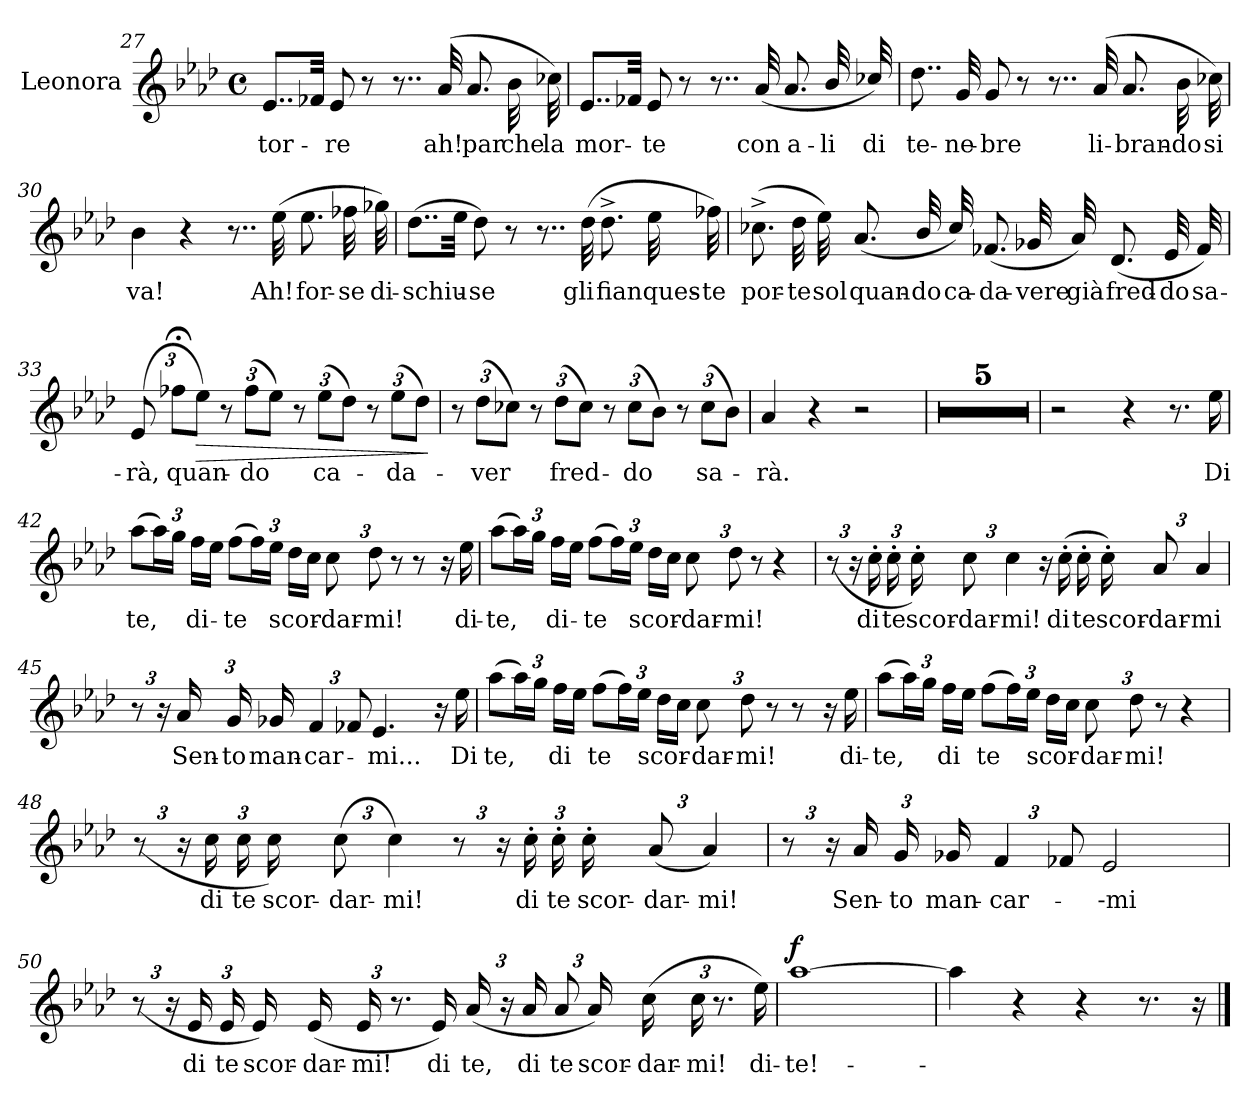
**kern	**text	**dynam
*part1	*part1	*part1
*staff1	*staff1	*staff1
*I"Leonora	*	*
*I'Leon.	*	*
*clefG2	*	*
*k[b-e-a-d-]	*	*
*M4/4	*	*
*met(c)	*	*
=27	=27	=27
!	!LO:LY:b	!
8..e-/L	tor-	.
32f-X/Jkk	.	.
!	!LO:LY:b	!
8e-/	-re	.
8r	.	.
8..r	.	.
!	!LO:LY:b	!
(>32a-/	ah!	.
!	!LO:LY:b	!
8.a-/	par	.
!	!LO:LY:b	!
32b-\	che	.
!	!LO:LY:b	!
32cc-X\)	la	.
!!LO:LB:g=z
=28	=28	=28
!	!LO:LY:b	!
8..e-/L	mor-	.
32f-X/Jkk	.	.
!	!LO:LY:b	!
8e-/	-te	.
8r	.	.
8..r	.	.
!	!LO:LY:b	!
(>32a-/	con	.
!	!LO:LY:b	!
8.a-/	a-	.
!	!LO:LY:b	!
32b-/	-li	.
!	!LO:LY:b	!
32cc-X/)	di	.
=29	=29	=29
!	!LO:LY:b	!
8..dd-\	te-	.
!	!LO:LY:b	!
32g/	-ne-	.
!	!LO:LY:b	!
8g/	-bre	.
8r	.	.
8..r	.	.
!	!LO:LY:b	!
(>32a-/	li-	.
!	!LO:LY:b	!
8.a-/	-bran-	.
!	!LO:LY:b	!
32b-\	-do	.
!	!LO:LY:b	!
32cc-X\)	si	.
!!LO:PB:g=z
=30	=30	=30
!	!LO:LY:b	!
4b-\	va!	.
4r	.	.
8..r	.	.
!	!LO:LY:b	!
(>32ee-\	Ah!	.
!	!LO:LY:b	!
8.ee-\	for-	.
!	!LO:LY:b	!
32ff-X\	-se	.
!	!LO:LY:b	!
32gg-X\)	di-	.
=31	=31	=31
!	!LO:LY:b	!
(>8..dd-\L	-schiu-	.
32ee-\Jkk	.	.
!	!LO:LY:b	!
8dd-\)	-se	.
8r	.	.
8..r	.	.
!	!LO:LY:b	!
(>32dd-\	gli	.
!	!LO:LY:b	!
8.dd-^\	fian	.
!	!LO:LY:b	!
32ee-\	ques-	.
!	!LO:LY:b	!
32ff-X\)	-te	.
!!LO:LB:g=z
=32	=32	=32
!	!LO:LY:b	!
(>8.cc-X^\	por-	.
!	!LO:LY:b	!
32dd-\	-te	.
!	!LO:LY:b	!
32ee-\)	sol	.
!	!LO:LY:b	!
(>8.a-/	quan-	.
!	!LO:LY:b	!
32b-/	-do	.
!	!LO:LY:b	!
32cc-/)	ca-	.
!	!LO:LY:b	!
(>8.f-X/	-da-	.
!	!LO:LY:b	!
32g-X/	-vere	.
!	!LO:LY:b	!
32a-/)	già	.
!	!LO:LY:b	!
(>8.d-/	fred-	.
!	!LO:LY:b	!
32e-/	-do	.
!	!LO:LY:b	!
32f-/)	sa-	.
!!LO:PB:g=z
=33	=33	=33
*Xbrackettup	*	*
!	!LO:LY:b	!
(>12e-/	-rà,	.
!	!LO:LY:b	!
12ff-X;<\L	quan-	.
!	!	!LO:HP:b
12ee-\J)	.	>
12r	.	.
!	!LO:LY:b	!
(>12ff-\L	-do	.
12ee-\J)	.	.
12r	.	.
!	!LO:LY:b	!
(>12ee-\L	ca-	.
12dd-\J)	.	.
12r	.	.
!	!LO:LY:b	!
(>12ee-\L	-da-	.
12dd-\J)	.	.
.	.	]
!!LO:LB:g=z
=34	=34	=34
12r	.	.
!	!LO:LY:b	!
(>12dd-\L	-ver	.
12cc-X\J)	.	.
12r	.	.
!	!LO:LY:b	!
(>12dd-\L	fred-	.
12cc-\J)	.	.
12r	.	.
!	!LO:LY:b	!
(>12cc-\L	-do	.
12b-\J)	.	.
12r	.	.
!	!LO:LY:b	!
(>12cc-\L	sa-	.
12b-\J)	.	.
=35	=35	=35
!	!LO:LY:b	!
4a-/	-rà.	.
4r	.	.
2r	.	.
!!LO:PB:g=z
=36	=36	=36
1r	.	.
=37	=37	=37
1r	.	.
!!LO:LB:g=z
=38	=38	=38
1r	.	.
=39	=39	=39
1r	.	.
!!LO:LB:g=z
=40	=40	=40
1r	.	.
=41	=41	=41
2r	.	.
4r	.	.
8.r	.	.
!	!LO:LY:b	!
16ee-\	Di	.
!!LO:PB:g=z
=42	=42	=42
!	!LO:LY:b	!
(>12aa-\L	te,	.
24aa-\L)	.	.
24gg\JJ	.	.
!	!LO:LY:b	!
24ff\LL	di-	.
24ee-\JJ	.	.
!	!LO:LY:b	!
(>12ff\L	-te	.
24ff\L)	.	.
24ee-\JJ	.	.
!	!LO:LY:b	!
24dd-\LL	scor-	.
24cc\JJ	.	.
!	!LO:LY:b	!
12cc\	-dar-	.
!	!LO:LY:b	!
12dd-\	-mi!	.
12r	.	.
8r	.	.
16r	.	.
!	!LO:LY:b	!
16ee-\	di-	.
!!LO:PB:g=z
=43	=43	=43
!	!LO:LY:b	!
(>12aa-\L	-te,	.
24aa-\L)	.	.
24gg\JJ	.	.
!	!LO:LY:b	!
24ff\LL	di-	.
24ee-\JJ	.	.
!	!LO:LY:b	!
(>12ff\L	-te	.
24ff\L)	.	.
24ee-\JJ	.	.
!	!LO:LY:b	!
24dd-\LL	scor-	.
24cc\JJ	.	.
!	!LO:LY:b	!
12cc\	-dar-	.
!	!LO:LY:b	!
12dd-\	-mi!	.
12r	.	.
4r	.	.
!!LO:PB:g=z
=44	=44	=44
(>12r	.	.
24r	.	.
!	!LO:LY:b	!
24cc'\	di	.
!	!LO:LY:b	!
24cc'\	te	.
!	!LO:LY:b	!
24cc'\)	scor-	.
!	!LO:LY:b	!
12cc\	-dar-	.
!	!LO:LY:b	!
6cc\	-mi!	.
16r	.	.
!	!LO:LY:b	!
(>16cc'\	di	.
!	!LO:LY:b	!
16cc'\	te	.
!	!LO:LY:b	!
16cc'\)	scor-	.
!	!LO:LY:b	!
12a-/	-dar-	.
!	!LO:LY:b	!
6a-/	-mi	.
!!LO:PB:g=z
=45	=45	=45
12r	.	.
24r	.	.
!	!LO:LY:b	!
24a-/	Sen-	.
!	!LO:LY:b	!
24g/	-to	.
!	!LO:LY:b	!
24g-X/	man-	.
!	!LO:LY:b	!
6f/	-car-	.
12f-X/	.	.
!	!LO:LY:b	!
4.e-/	-mi...	.
16r	.	.
!	!LO:LY:b	!
16ee-\	Di	.
=46	=46	=46
!	!LO:LY:b	!
(>12aa-\L	te,	.
24aa-\L)	.	.
24gg\JJ	.	.
!	!LO:LY:b	!
24ff\LL	di	.
24ee-\JJ	.	.
!	!LO:LY:b	!
(>12ff\L	te	.
24ff\L)	.	.
24ee-\JJ	.	.
!	!LO:LY:b	!
24dd-\LL	scor-	.
24cc\JJ	.	.
!	!LO:LY:b	!
12cc\	-dar-	.
!	!LO:LY:b	!
12dd-\	-mi!	.
12r	.	.
8r	.	.
16r	.	.
!	!LO:LY:b	!
16ee-\	di-	.
!!LO:PB:g=z
=47	=47	=47
!	!LO:LY:b	!
(>12aa-\L	-te,	.
24aa-\L)	.	.
24gg\JJ	.	.
!	!LO:LY:b	!
24ff\LL	di	.
24ee-\JJ	.	.
!	!LO:LY:b	!
(>12ff\L	te	.
24ff\L)	.	.
24ee-\JJ	.	.
!	!LO:LY:b	!
24dd-\LL	scor-	.
24cc\JJ	.	.
!	!LO:LY:b	!
12cc\	-dar-	.
!	!LO:LY:b	!
12dd-\	-mi!	.
12r	.	.
4r	.	.
!!LO:PB:g=z
=48	=48	=48
(>12r	.	.
24r	.	.
!	!LO:LY:b	!
24cc\	di	.
!	!LO:LY:b	!
24cc\	te	.
!	!LO:LY:b	!
24cc\)	scor-	.
!	!LO:LY:b	!
(>12cc\	-dar-	.
!	!LO:LY:b	!
6cc\)	-mi!	.
12r	.	.
24r	.	.
!	!LO:LY:b	!
24cc'\	di	.
!	!LO:LY:b	!
24cc'\	te	.
!	!LO:LY:b	!
24cc'\	scor-	.
!	!LO:LY:b	!
(<12a-/	-dar-	.
!	!LO:LY:b	!
6a-/)	-mi!	.
!!LO:LB:g=z
=49	=49	=49
12r	.	.
24r	.	.
!	!LO:LY:b	!
24a-/	Sen-	.
!	!LO:LY:b	!
24g/	-to	.
!	!LO:LY:b	!
24g-X/	man-	.
!	!LO:LY:b	!
6f/	-car-	.
12f-X/	.	.
!	!LO:LY:b	!
2e-/	--mi	.
!!LO:PB:g=z
=50	=50	=50
(>12r	.	.
24r	.	.
!	!LO:LY:b	!
24e-/	di	.
!	!LO:LY:b	!
24e-/	te	.
!	!LO:LY:b	!
24e-/)	scor-	.
!	!LO:LY:b	!
(>24e-/	-dar-	.
!	!LO:LY:b	!
24e-/	-mi!	.
12.r	.	.
!	!LO:LY:b	!
24e-/)	di	.
!	!LO:LY:b	!
(>24a-/	te,	.
24r	.	.
!	!LO:LY:b	!
24a-/	di	.
!	!LO:LY:b	!
12a-/	te	.
!	!LO:LY:b	!
24a-/)	scor-	.
!	!LO:LY:b	!
(>24cc\	-dar-	.
!	!LO:LY:b	!
24cc\	-mi!	.
12.r	.	.
!	!LO:LY:b	!
24ee-\)	di-	.
=51	=51	=51
!	!LO:LY:b	!LO:DY:a
[1aa-	-te!-	f
=52	=52	=52
4aa-\]	.	.
4r	.	.
4r	.	.
8.r	.	.
16r	.	.
==	==	==
*-	*-	*-
